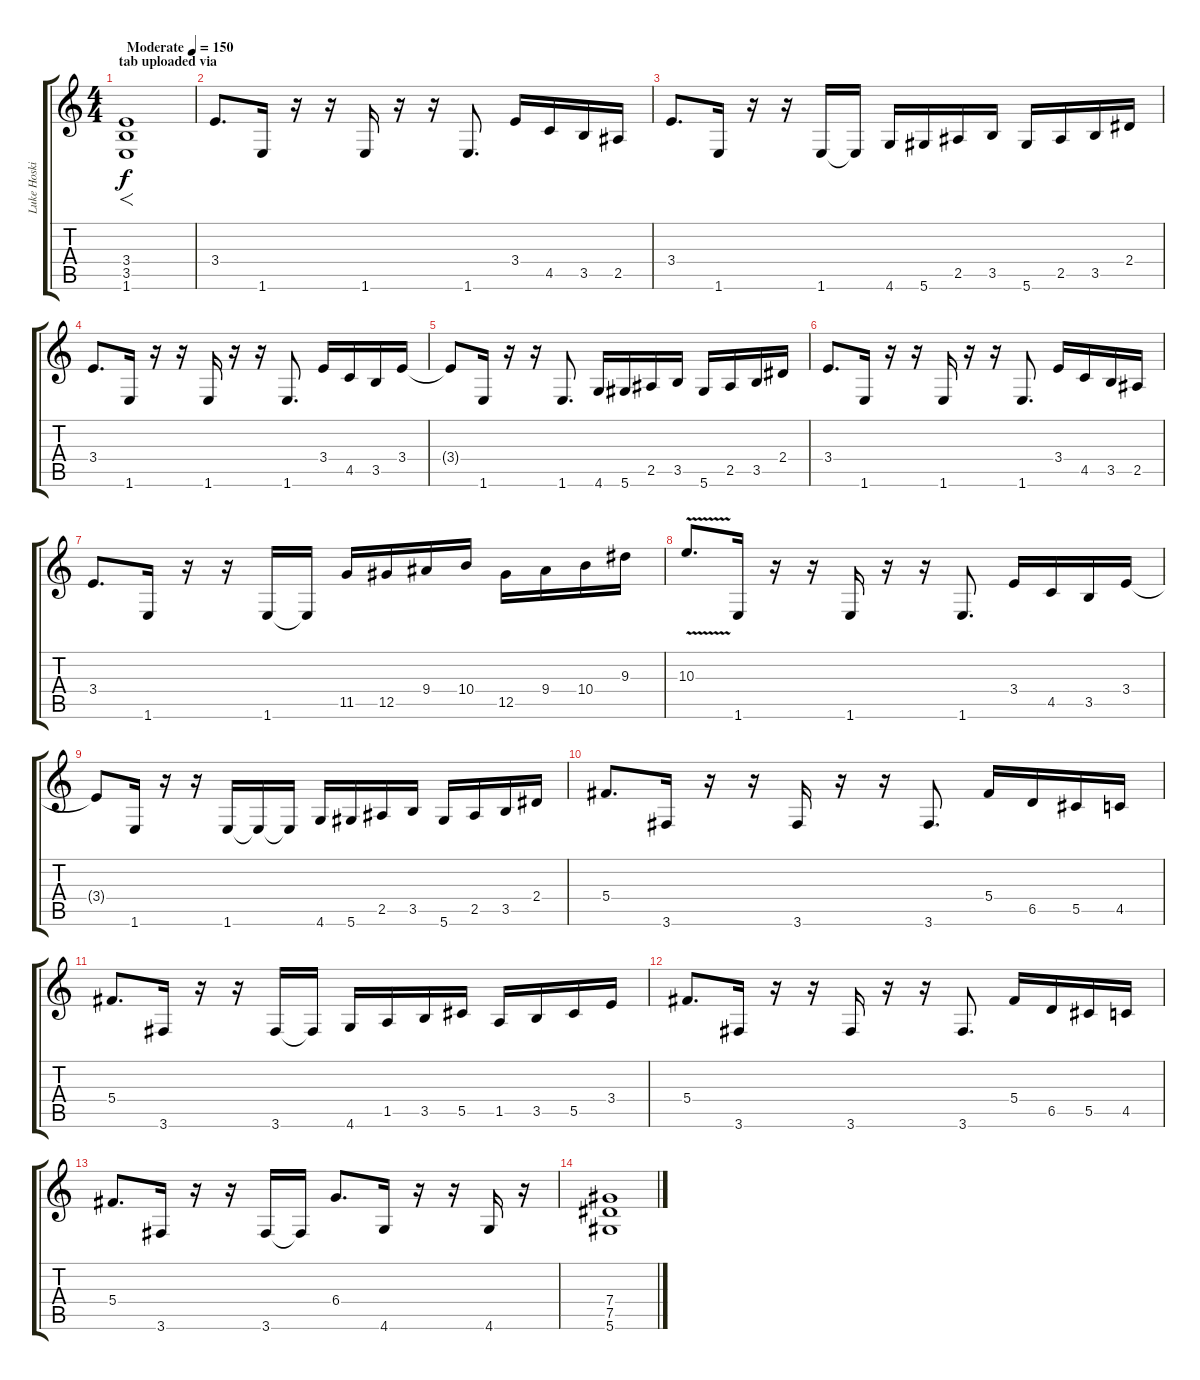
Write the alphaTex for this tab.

\track ("Luke Hoskin" "Luke Hoski") {instrument distortionguitar}
\staff {score tabs}
\tuning (Eb4 Bb3 Gb3 Db3 Ab2 Eb2) {hide}
\ts (4 4)
\section ("" "tab uploaded via")
\tempo (150 "Moderate")
\clef g2
\ks c
(3.4 3.5 1.6).1{f dy f instrument distortionguitar} |
3.4.8{d} 1.6.16 r.16 r.16 1.6.16 r.16 r.16 1.6.8{d} 3.4.16 4.5.16 3.5.16 2.5.16 |
3.4.8{d} 1.6.16 r.16 r.16 1.6.16 1.6{t}.16 4.6.16 5.6.16 2.5.16 3.5.16 5.6.16 2.5.16 3.5.16 2.4.16 |
3.4.8{d} 1.6.16 r.16 r.16 1.6.16 r.16 r.16 1.6.8{d} 3.4.16 4.5.16 3.5.16 3.4.16 |
3.4{t}.8 1.6.16 r.16 r.16 1.6.8{d} 4.6.16 5.6.16 2.5.16 3.5.16 5.6.16 2.5.16 3.5.16 2.4.16 |
3.4.8{d} 1.6.16 r.16 r.16 1.6.16 r.16 r.16 1.6.8{d} 3.4.16 4.5.16 3.5.16 2.5.16 |
3.4.8{d} 1.6.16 r.16 r.16 1.6.16 1.6{t}.16 11.5.16 12.5.16 9.4.16 10.4.16 12.5.16 9.4.16 10.4.16 9.3.16 |
10.3{v}.8{d} 1.6.16 r.16 r.16 1.6.16 r.16 r.16 1.6.8{d} 3.4.16 4.5.16 3.5.16 3.4.16 |
3.4{t}.8 1.6.16 r.16 r.16 1.6.16 1.6{t}.16 1.6{t}.16 4.6.16 5.6.16 2.5.16 3.5.16 5.6.16 2.5.16 3.5.16 2.4.16 |
5.4.8{d} 3.6.16 r.16 r.16 3.6.16 r.16 r.16 3.6.8{d} 5.4.16 6.5.16 5.5.16 4.5.16 |
5.4.8{d} 3.6.16 r.16 r.16 3.6.16 3.6{t}.16 4.6.16 1.5.16 3.5.16 5.5.16 1.5.16 3.5.16 5.5.16 3.4.16 |
5.4.8{d} 3.6.16 r.16 r.16 3.6.16 r.16 r.16 3.6.8{d} 5.4.16 6.5.16 5.5.16 4.5.16 |
5.4.8{d} 3.6.16 r.16 r.16 3.6.16 3.6{t}.16 6.4.8{d} 4.6.16 r.16 r.16 4.6.16 r.16 |
(7.4 7.5 5.6).1
